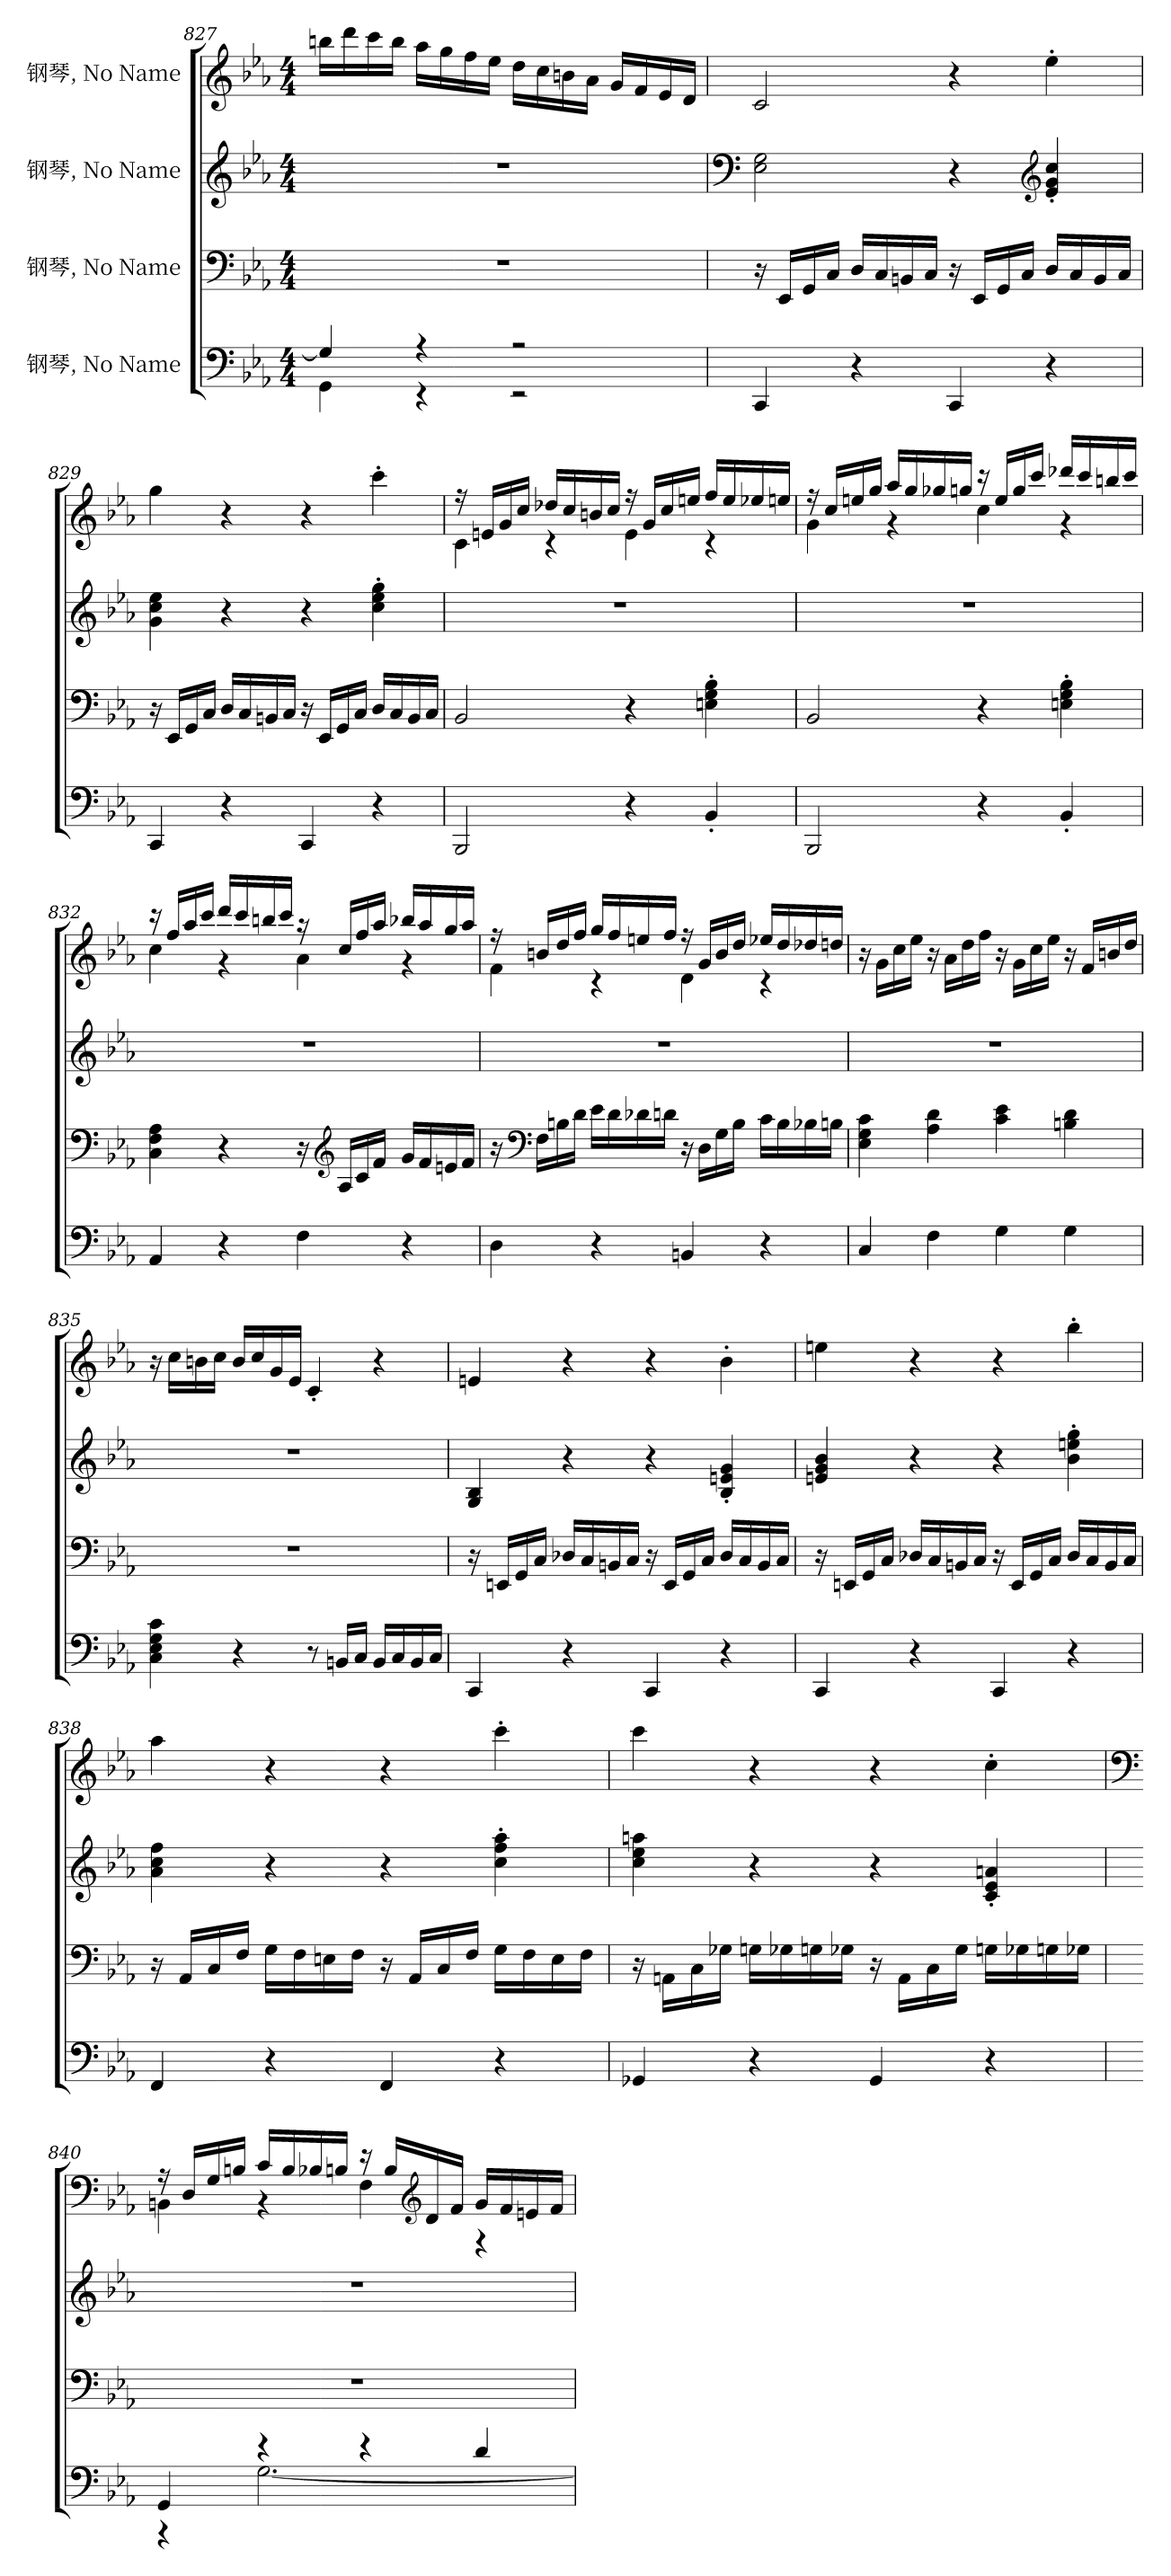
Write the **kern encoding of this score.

**kern	**kern	**kern	**kern
*part4	*part3	*part2	*part1
*staff4	*staff3	*staff2	*staff1
*I"钢琴, No Name	*I"钢琴, No Name	*I"钢琴, No Name	*I"钢琴, No Name
!!LO:LB:g=z
*clefF4	*clefF4	*clefG2	*clefG2
*k[b-e-a-]	*k[b-e-a-]	*k[b-e-a-]	*k[b-e-a-]
*M4/4	*M4/4	*M4/4	*M4/4
*MM158	*MM158	*MM158	*MM158
=827	=827	=827	=827
*^	*	*	*
4G/]	4GG\	1r	1r	16bbn\LL
.	.	.	.	16ddd\
.	.	.	.	16ccc\
.	.	.	.	16bb\JJ
4r	4r	.	.	16aa-\LL
.	.	.	.	16gg\
.	.	.	.	16ff\
.	.	.	.	16ee-\JJ
2r	2r	.	.	16dd\LL
.	.	.	.	16cc\
.	.	.	.	16bn\
.	.	.	.	16a-\JJ
.	.	.	.	16g/LL
.	.	.	.	16f/
.	.	.	.	16e-/
*	*	*	*	*MM156
.	.	.	.	16d/JJ
*v	*v	*	*	*
=828	=828	=828	=828
*	*	*clefF4	*
*	*	*	*MM158
4CC/	16r	2E-\ 2G\	2c/
.	16EE-/LL	.	.
.	16GG/	.	.
.	16C/JJ	.	.
4r	16D/LL	.	.
.	16C/	.	.
.	16BBn/	.	.
.	16C/JJ	.	.
4CC/	16r	4r	4r
.	16EE-/LL	.	.
.	16GG/	.	.
.	16C/JJ	.	.
*	*	*clefG2	*
*	*	*	*MM158
4r	16D/LL	4e-/' 4g/' 4cc/'	4ee-'\
.	16C/	.	.
.	16BB/	.	.
.	16C/JJ	.	.
!!LO:LB:g=z
=829	=829	=829	=829
4CC/	16r	4g\ 4cc\ 4ee-\	4gg\
.	16EE-/LL	.	.
.	16GG/	.	.
.	16C/JJ	.	.
4r	16D/LL	4r	4r
.	16C/	.	.
.	16BBn/	.	.
.	16C/JJ	.	.
4CC/	16r	4r	4r
.	16EE-/LL	.	.
.	16GG/	.	.
.	16C/JJ	.	.
*	*	*	*MM158
4r	16D/LL	4cc\' 4ee-\' 4gg\'	4ccc'\
.	16C/	.	.
.	16BB/	.	.
.	16C/JJ	.	.
=830	=830	=830	=830
*	*	*	*^
2BBB-/	2BB-/	1r	16r	4c\
.	.	.	16en/LL	.
.	.	.	16g/	.
.	.	.	16cc/JJ	.
.	.	.	16dd-X/LL	4r
.	.	.	16cc/	.
.	.	.	16bn/	.
.	.	.	16cc/JJ	.
4r	4r	.	16r	4e\
.	.	.	16g/LL	.
.	.	.	16cc/	.
.	.	.	16een/JJ	.
*	*	*	*MM158	*
4BB-'/	4En\' 4G\' 4B-\'	.	16ff/LL	4r
.	.	.	16ee/	.
.	.	.	16ee-X/	.
*	*	*	*MM156	*
.	.	.	16een/JJ	.
!!LO:PB:g=z	!!
=831	=831	=831	=831	=831
2BBB-/	2BB-/	1r	16r	4g\
.	.	.	16cc/LL	.
.	.	.	16een/	.
.	.	.	16gg/JJ	.
.	.	.	16aa-/LL	4r
.	.	.	16gg/	.
.	.	.	16gg-X/	.
.	.	.	16ggn/JJ	.
4r	4r	.	16r	4cc\
.	.	.	16ee/LL	.
.	.	.	16gg/	.
.	.	.	16ccc/JJ	.
*	*	*	*MM158	*
4BB-'/	4En\' 4G\' 4B-\'	.	16ddd-X/LL	4r
.	.	.	16ccc/	.
.	.	.	16bbn/	.
*	*	*	*MM156	*
.	.	.	16ccc/JJ	.
=832	=832	=832	=832	=832
4AA-/	4C\ 4F\ 4A-\	1r	16r	4cc\
*	*	*	*MM158	*
.	.	.	16ff/LL	.
.	.	.	16aa-/	.
.	.	.	16ccc/JJ	.
4r	4r	.	16ddd/LL	4r
.	.	.	16ccc/	.
.	.	.	16bbn/	.
*	*	*	*MM156	*
.	.	.	16ccc/JJ	.
4F\	16r	.	16r	4a-\
*	*clefG2	*	*	*
*	*	*	*MM158	*
.	16A-/LL	.	16cc/LL	.
.	16c/	.	16ff/	.
.	16f/JJ	.	16aa-/JJ	.
4r	16g/LL	.	16bb-X/LL	4r
.	16f/	.	16aa-/	.
.	16en/	.	16gg/	.
.	16f/JJ	.	16aa-/JJ	.
!!LO:LB:g=z	!!
=833	=833	=833	=833	=833
4D\	16r	1r	16r	4f\
*	*clefF4	*	*	*
.	16F\LL	.	16bn/LL	.
.	16Bn\	.	16dd/	.
.	16d\JJ	.	16ff/JJ	.
4r	16e-\LL	.	16gg/LL	4r
.	16d\	.	16ff/	.
.	16d-X\	.	16een/	.
.	16dn\JJ	.	16ff/JJ	.
4BBn/	16r	.	16r	4d\
.	16D\LL	.	16g/LL	.
.	16G\	.	16b/	.
.	16B\JJ	.	16dd/JJ	.
4r	16c\LL	.	16ee-X/LL	4r
.	16B\	.	16dd/	.
.	16B-X\	.	16dd-X/	.
*	*	*	*MM156	*
.	16Bn\JJ	.	16ddn/JJ	.
*	*	*	*v	*v
=834	=834	=834	=834
4C/	4E-\ 4G\ 4c\	1r	16r
.	.	.	16g\LL
.	.	.	16cc\
.	.	.	16ee-\JJ
4F\	4A-\ 4d\	.	16r
.	.	.	16a-\LL
.	.	.	16dd\
.	.	.	16ff\JJ
4G\	4c\ 4e-\	.	16r
.	.	.	16g\LL
.	.	.	16cc\
.	.	.	16ee-\JJ
4G\	4Bn\ 4d\	.	16r
.	.	.	16f/LL
.	.	.	16bn/
*	*	*	*MM154
.	.	.	16dd/JJ
!!LO:LB:g=z
=835	=835	=835	=835
4C\ 4E-\ 4G\ 4c\	1r	1r	16r
.	.	.	16cc\LL
.	.	.	16bn\
.	.	.	16cc\JJ
4r	.	.	16b/LL
.	.	.	16cc/
.	.	.	16g/
*	*	*	*MM156
.	.	.	16e-/JJ
*	*	*	*MM158
8r	.	.	4c'/
16BBn/LL	.	.	.
16C/JJ	.	.	.
16BB/LL	.	.	4r
16C/	.	.	.
16BB/	.	.	.
16C/JJ	.	.	.
=836	=836	=836	=836
4CC/	16r	4G/ 4B-/	4en/
.	16EEn/LL	.	.
.	16GG/	.	.
.	16C/JJ	.	.
4r	16D-X/LL	4r	4r
.	16C/	.	.
.	16BBn/	.	.
.	16C/JJ	.	.
4CC/	16r	4r	4r
.	16EE/LL	.	.
.	16GG/	.	.
.	16C/JJ	.	.
*	*	*	*MM158
4r	16D-/LL	4B-/' 4en/' 4g/'	4b-'\
.	16C/	.	.
.	16BB/	.	.
.	16C/JJ	.	.
!!LO:PB:g=z
=837	=837	=837	=837
4CC/	16r	4en/ 4g/ 4b-/	4een\
.	16EEn/LL	.	.
.	16GG/	.	.
.	16C/JJ	.	.
4r	16D-X/LL	4r	4r
.	16C/	.	.
.	16BBn/	.	.
.	16C/JJ	.	.
4CC/	16r	4r	4r
.	16EE/LL	.	.
.	16GG/	.	.
.	16C/JJ	.	.
*	*	*	*MM158
4r	16D-/LL	4b-\' 4een\' 4gg\'	4bb-'\
.	16C/	.	.
.	16BB/	.	.
.	16C/JJ	.	.
=838	=838	=838	=838
4FF/	16r	4a-\ 4cc\ 4ff\	4aa-\
.	16AA-/LL	.	.
.	16C/	.	.
.	16F/JJ	.	.
4r	16G\LL	4r	4r
.	16F\	.	.
.	16En\	.	.
.	16F\JJ	.	.
4FF/	16r	4r	4r
.	16AA-/LL	.	.
.	16C/	.	.
.	16F/JJ	.	.
*	*	*	*MM158
4r	16G\LL	4cc\' 4ff\' 4aa-\'	4ccc'\
.	16F\	.	.
.	16E\	.	.
.	16F\JJ	.	.
!!LO:LB:g=z
=839	=839	=839	=839
4GG-X/	16r	4cc\ 4ee-\ 4aan\	4ccc\
.	16AAn\LL	.	.
.	16C\	.	.
.	16G-X\JJ	.	.
4r	16Gn\LL	4r	4r
.	16G-X\	.	.
.	16Gn\	.	.
.	16G-X\JJ	.	.
4GG-/	16r	4r	4r
.	16AA\LL	.	.
.	16C\	.	.
.	16G-\JJ	.	.
*	*	*	*MM158
4r	16Gn\LL	4c/' 4e-/' 4an/'	4cc'\
.	16G-X\	.	.
.	16Gn\	.	.
.	16G-X\JJ	.	.
!!LO:LB:g=z
=840	=840	=840	=840
*	*	*	*clefF4
*^	*	*	*^
4GG/	4r	1r	1r	16r	4BBn\
.	.	.	.	16D/LL	.
.	.	.	.	16G/	.
*	*	*	*	*MM156	*
.	.	.	.	16Bn/JJ	.
*	*	*	*	*MM158	*
4r	[2.G\	.	.	16c/LL	4r
.	.	.	.	16B/	.
.	.	.	.	16B-X/	.
.	.	.	.	16Bn/JJ	.
4r	.	.	.	16r	4F\
.	.	.	.	16B/LL	.
*	*	*	*	*clefG2	*
.	.	.	.	16d/	.
.	.	.	.	16f/JJ	.
4d/	.	.	.	16g/LL	4r
.	.	.	.	16f/	.
.	.	.	.	16en/	.
.	.	.	.	16f/JJ	.
*v	*v	*	*	*v	*v
=	=	=	=
*-	*-	*-	*-
